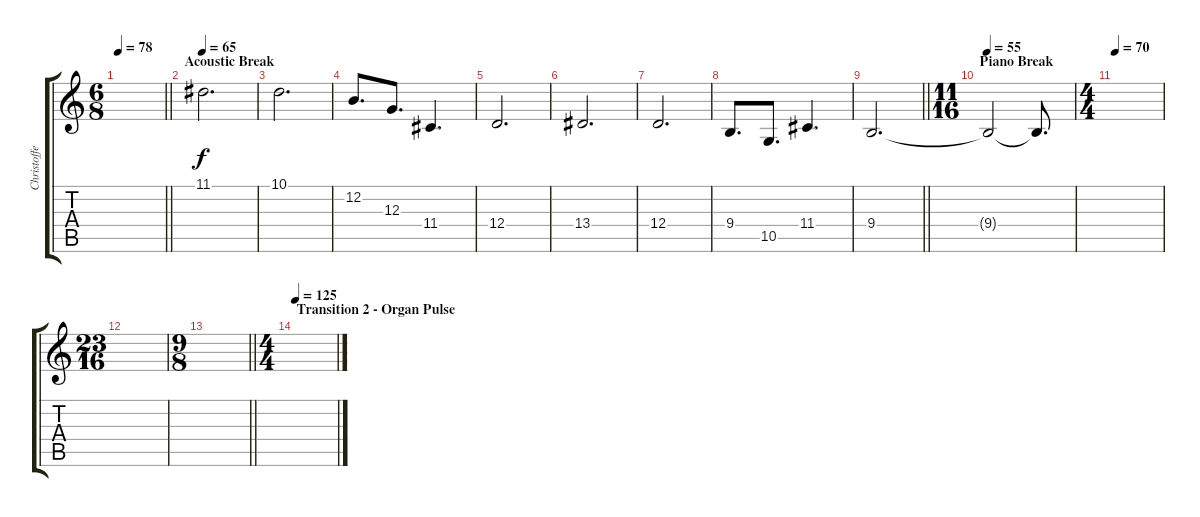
\track ("Christoffer Wadenstern" "Christoffe") {instrument flute}
\staff {score tabs}
\tuning (E4 B3 G3 D3 A2 E2) {hide}
\ts (6 8)
\tempo 78
\clef g2
\barLineRight lightlight
\ks c
|
\section ("" "Acoustic Break")
\tempo 65
11.1.2{d} |
10.1.2{d} |
12.2.8{d} 12.3.8{d} 11.4.4{d} |
12.4.2{d} |
13.4.2{d} |
12.4.2{d} |
9.4.8{d} 10.5.8{d} 11.4.4{d} |
\barLineRight lightlight
9.4.2{d} |
\ts (11 16)
\section ("" "Piano Break")
\tempo 55
9.4{t}.2{volume 0} 9.4{t}.8{d} |
\ts (4 4)
\tempo 70
|
\ts (23 16)
|
\ts (9 8)
\barLineRight lightlight
|
\ts (4 4)
\section ("" "Transition 2 - Organ Pulse")
\tempo 125
